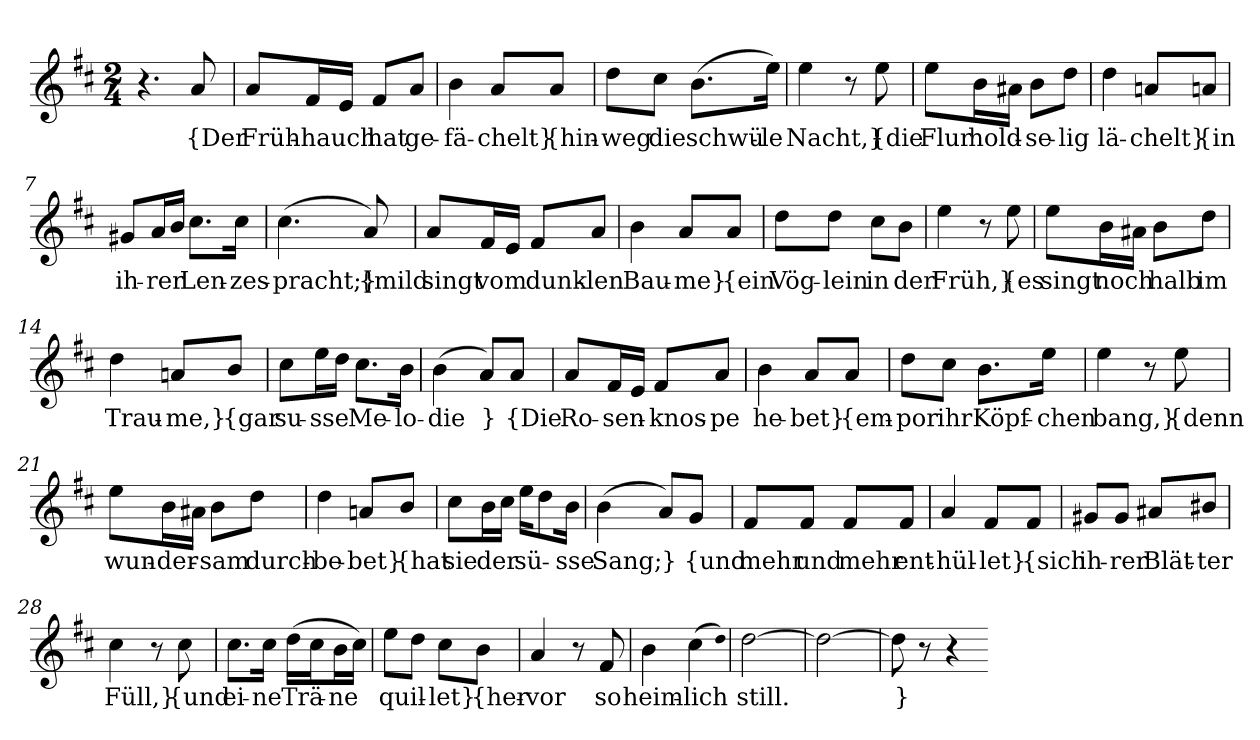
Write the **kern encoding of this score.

**kern	**text
*part1	*part1
*staff1	*staff1
*clefG2	*
*k[f#c#]	*
*M2/4	*
=	=
4.r	.
8a	{Der
=1	=1
8a/L	Früh-
16f#/L	-hauch
16e/JJ	.
8f#/L	hat
8a/J	ge-
=2	=2
4b	-fä-
8a/L	-chelt}
8a/J	{hin-
=3	=3
8dd\L	-weg
8cc#\J	die
(8.b\L	schwü-
16ee\Jk)	-le
=4	=4
4ee	Nacht,}
8r	.
8ee	{die
=5	=5
8ee\L	Flur
16b\L	hold-
16a#X\JJ	.
8b\L	-se-
8dd\J	-lig
=6	=6
4dd	lä-
8an/L	-chelt}
8an/J	{in
=7	=7
8g#X/L	ih-
16a/L	-rer
16b/JJ	.
8.cc#\L	Len-
16cc#\Jk	-zes-
=8	=8
(4.cc#	pracht;}
8a)	{mild
=9	=9
8a/L	singt
16f#/L	vom
16e/JJ	.
8f#/L	dunk-
8a/J	-len
=10	=10
4b	Bau-
8a/L	-me}
8a/J	{ein
=11	=11
8dd\L	Vög-
8dd\J	-lein
8cc#\L	in
8b\J	der
=12	=12
4ee	Früh,}
8r	.
8ee	{es
=13	=13
8ee\L	singt
16b\L	noch
16a#X\JJ	.
8b\L	halb
8dd\J	im
=14	=14
4dd	Trau-
8an/L	-me,}
8b/J	{gar
=15	=15
8cc#\L	su-
16ee\L	-sse
16dd\JJ	.
8.cc#\L	Me-
16b\Jk	-lo-
=16	=16
(4b	-die
8a/L)	}
8a/J	{Die
=17	=17
8a/L	Ro-
16f#/L	-sen-
16e/JJ	.
8f#/L	-knos-
8a/J	-pe
=18	=18
4b	he-
8a/L	-bet}
8a/J	{em-
=19	=19
8dd\L	-por
8cc#\J	ihr
8.b\L	Köpf-
16ee\Jk	-chen
=20	=20
4ee	bang,}
8r	.
8ee	{denn
=21	=21
8ee\L	wun-
16b\L	-der-
16a#X\JJ	.
8b\L	-sam
8dd\J	durch-
=22	=22
4dd	-be-
8an/L	-bet}
8b/J	{hat
=23	=23
8cc#\L	sie
16b\L	der
16cc#\JJ	.
16ee\KL	sü-
8dd\	.
16b\Jk	-sse
=24	=24
(4b	Sang;
8a/L)	}
8g/J	{und
=25	=25
8f#/L	mehr
8f#/J	und
8f#/L	mehr
8f#/J	ent-
=26	=26
4a	-hül-
8f#/L	-let}
8f#/J	{sich
=27	=27
8g#X/L	ih-
8g#/J	-rer
8a#X/L	Blät-
8b#X/J	-ter
=28	=28
4cc#	Füll,}
8r	.
8cc#	{und
=29	=29
8.cc#\L	ei-
16cc#\Jk	-ne
(16dd\LL	Trä-
16cc#\J	.
16b\L	-ne
16cc#\JJ)	.
=30	=30
8ee\L	quil-
8dd\J	.
8cc#\L	-let}
8b\J	{her-
=31	=31
4a	-vor
8r	.
8f#	so
=32	=32
4b	heim-
(4cc#	-lich
qdd)	.
=33	=33
[2dd	still.
=34	=34
2dd_	.
=35	=35
8dd]	}
8r	.
4r	.
=-	=-
*-	*-
